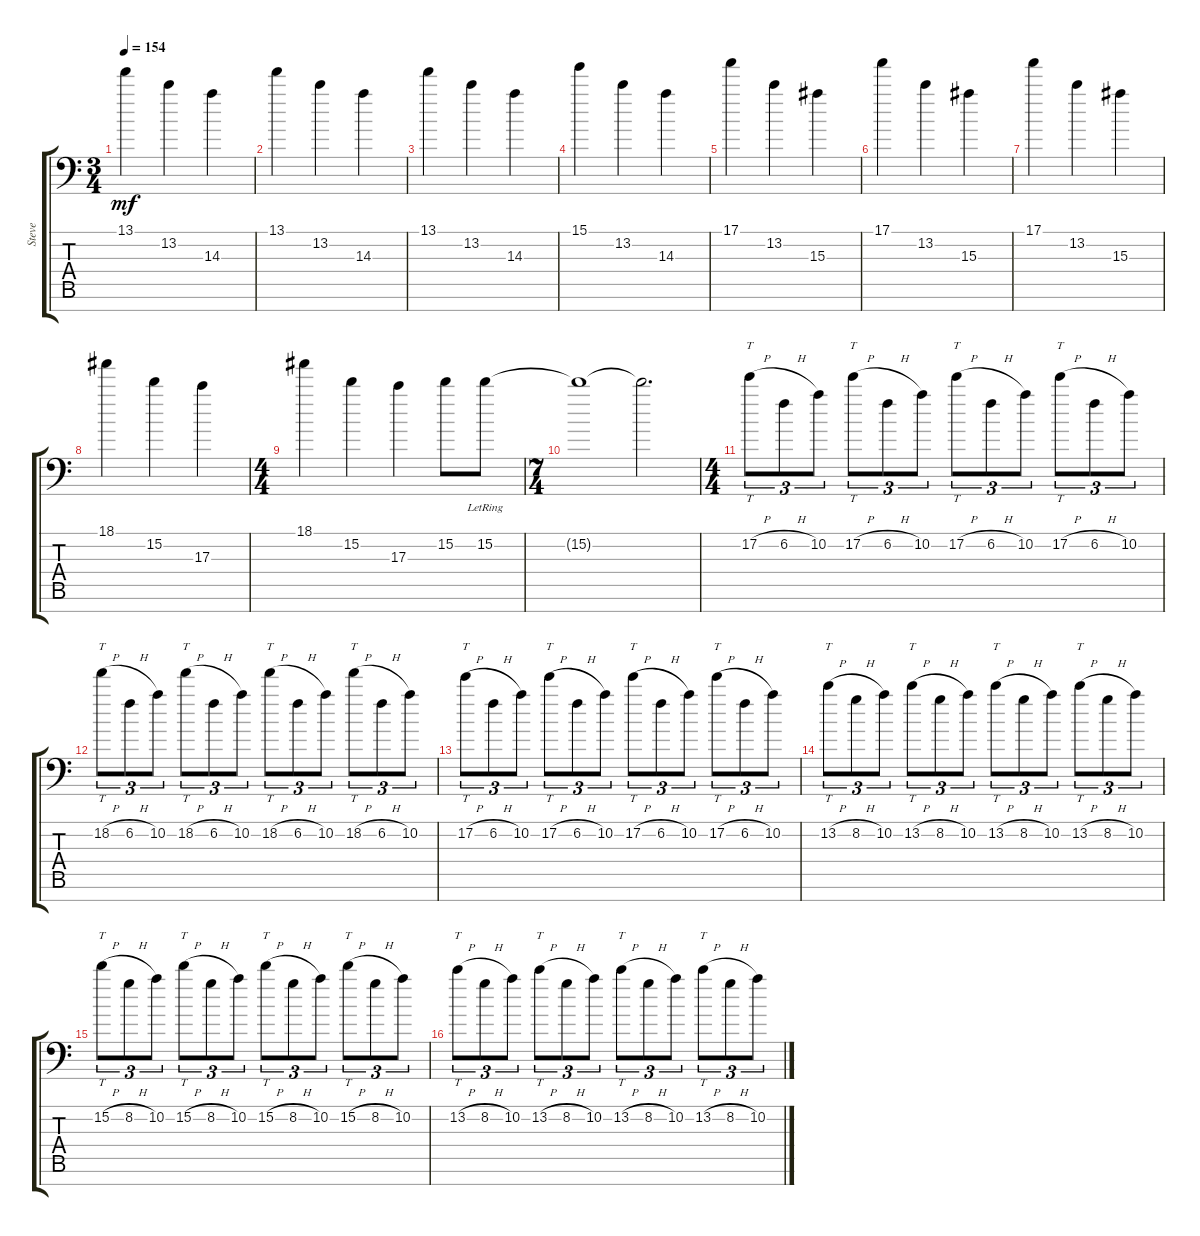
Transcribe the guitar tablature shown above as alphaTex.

\track ("Steve" "Steve") {instrument distortionguitar}
\staff {score tabs}
\tuning (E4 B3 G3 D3 A2 E2 A1) {hide}
\ts (3 4)
\tempo 154
\clef f4
\ks c
13.1.4{dy mf} 13.2.4 14.3.4 |
13.1.4 13.2.4 14.3.4 |
13.1.4 13.2.4 14.3.4 |
15.1.4 13.2.4 14.3.4 |
17.1.4 13.2.4 15.3.4 |
17.1.4 13.2.4 15.3.4 |
17.1.4 13.2.4 15.3.4 |
18.1.4 15.2.4 17.3.4 |
\ts (4 4)
18.1.4 15.2.4 17.3.4 15.2.8 15.2{lr}.8 |
\ts (7 4)
15.2{t}.1 15.2{t}.2{d} |
\ts (4 4)
17.2{h}.8{tt tu (3 2)} 6.2{h}.8{tu (3 2)} 10.2.8{tu (3 2)} 17.2{h}.8{tt tu (3 2)} 6.2{h}.8{tu (3 2)} 10.2.8{tu (3 2)} 17.2{h}.8{tt tu (3 2)} 6.2{h}.8{tu (3 2)} 10.2.8{tu (3 2)} 17.2{h}.8{tt tu (3 2)} 6.2{h}.8{tu (3 2)} 10.2.8{tu (3 2)} |
18.2{h}.8{tt tu (3 2)} 6.2{h}.8{tu (3 2)} 10.2.8{tu (3 2)} 18.2{h}.8{tt tu (3 2)} 6.2{h}.8{tu (3 2)} 10.2.8{tu (3 2)} 18.2{h}.8{tt tu (3 2)} 6.2{h}.8{tu (3 2)} 10.2.8{tu (3 2)} 18.2{h}.8{tt tu (3 2)} 6.2{h}.8{tu (3 2)} 10.2.8{tu (3 2)} |
17.2{h}.8{tt tu (3 2)} 6.2{h}.8{tu (3 2)} 10.2.8{tu (3 2)} 17.2{h}.8{tt tu (3 2)} 6.2{h}.8{tu (3 2)} 10.2.8{tu (3 2)} 17.2{h}.8{tt tu (3 2)} 6.2{h}.8{tu (3 2)} 10.2.8{tu (3 2)} 17.2{h}.8{tt tu (3 2)} 6.2{h}.8{tu (3 2)} 10.2.8{tu (3 2)} |
13.2{h}.8{tt tu (3 2)} 8.2{h}.8{tu (3 2)} 10.2.8{tu (3 2)} 13.2{h}.8{tt tu (3 2)} 8.2{h}.8{tu (3 2)} 10.2.8{tu (3 2)} 13.2{h}.8{tt tu (3 2)} 8.2{h}.8{tu (3 2)} 10.2.8{tu (3 2)} 13.2{h}.8{tt tu (3 2)} 8.2{h}.8{tu (3 2)} 10.2.8{tu (3 2)} |
15.2{h}.8{tt tu (3 2)} 8.2{h}.8{tu (3 2)} 10.2.8{tu (3 2)} 15.2{h}.8{tt tu (3 2)} 8.2{h}.8{tu (3 2)} 10.2.8{tu (3 2)} 15.2{h}.8{tt tu (3 2)} 8.2{h}.8{tu (3 2)} 10.2.8{tu (3 2)} 15.2{h}.8{tt tu (3 2)} 8.2{h}.8{tu (3 2)} 10.2.8{tu (3 2)} |
13.2{h}.8{tt tu (3 2)} 8.2{h}.8{tu (3 2)} 10.2.8{tu (3 2)} 13.2{h}.8{tt tu (3 2)} 8.2{h}.8{tu (3 2)} 10.2.8{tu (3 2)} 13.2{h}.8{tt tu (3 2)} 8.2{h}.8{tu (3 2)} 10.2.8{tu (3 2)} 13.2{h}.8{tt tu (3 2)} 8.2{h}.8{tu (3 2)} 10.2.8{tu (3 2)}
